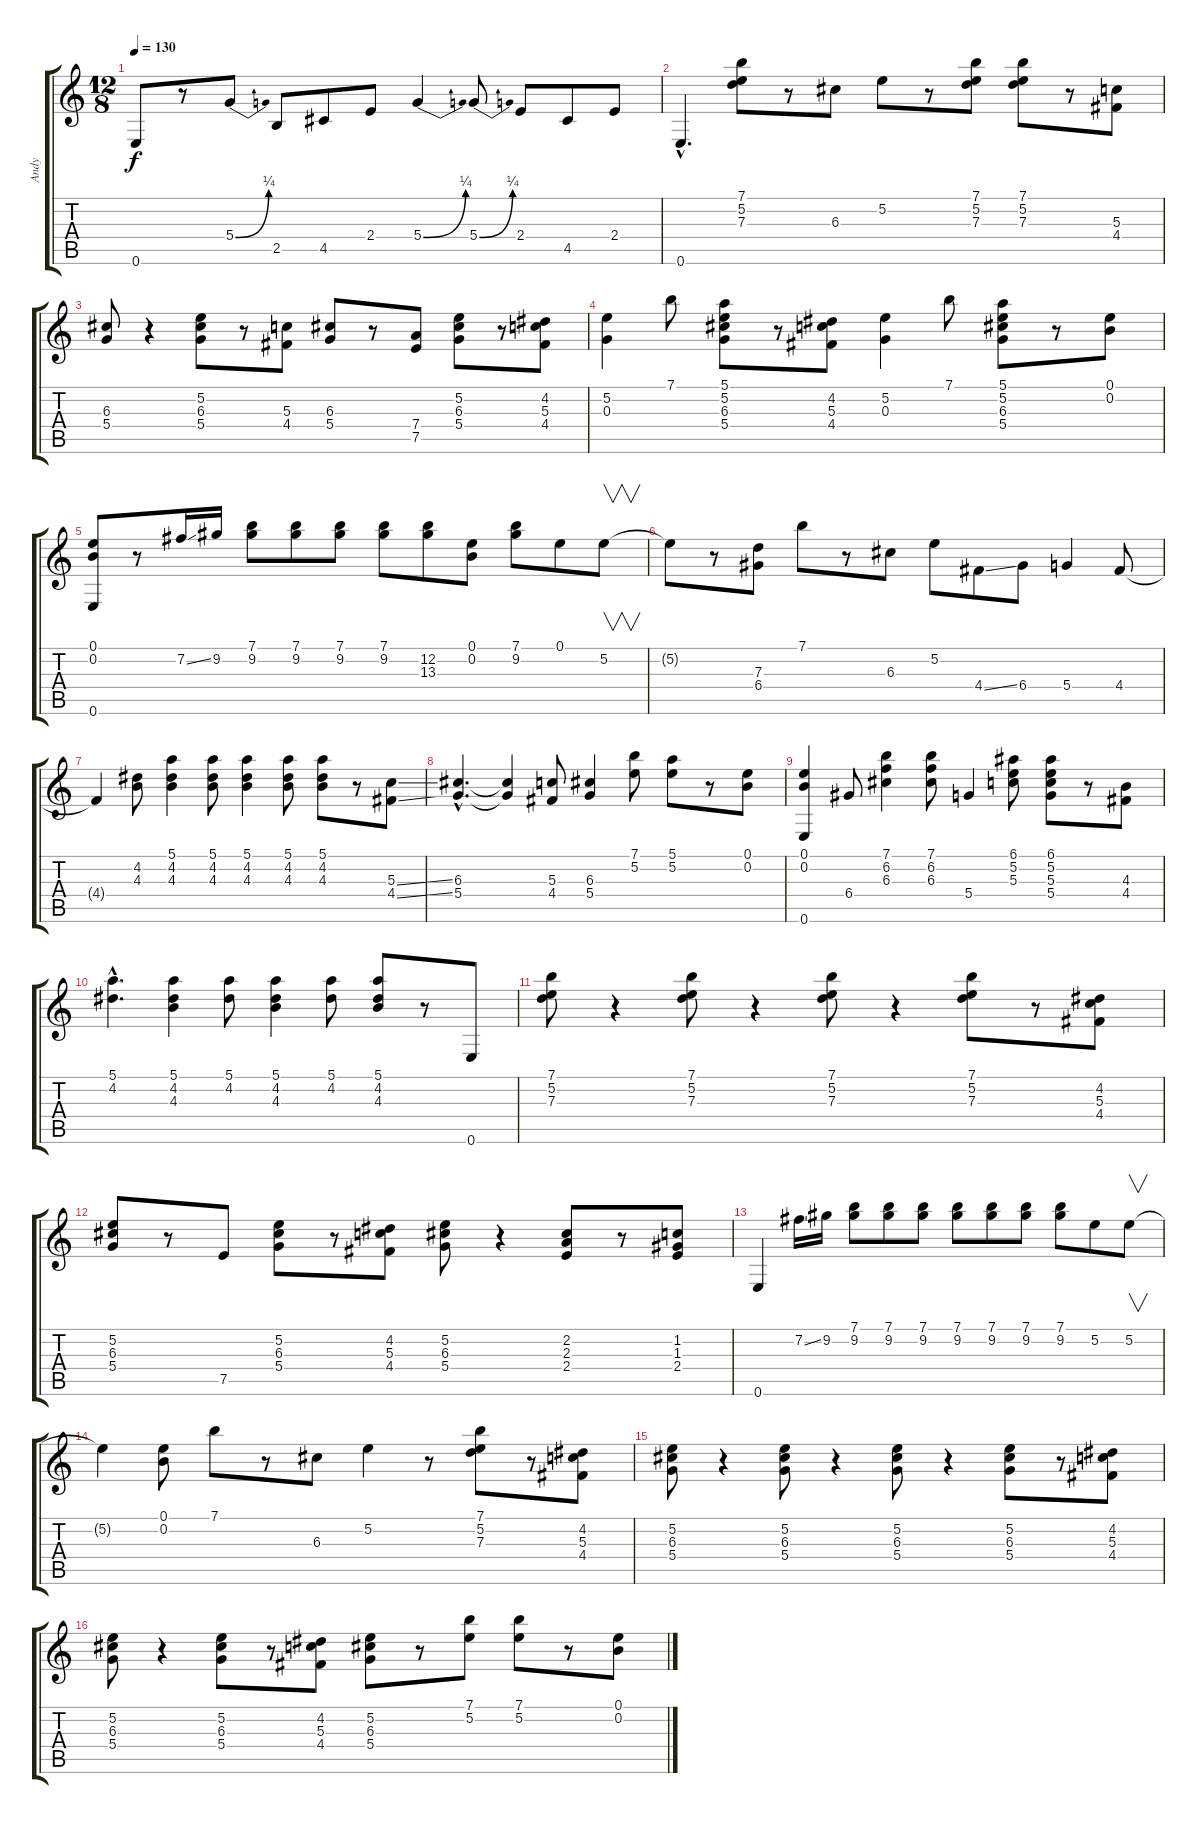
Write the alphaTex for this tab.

\track ("Andy" "Andy") {instrument acousticguitarsteel}
\staff {score tabs}
\tuning (E4 B3 G3 D3 A2 E2) {hide}
\ts (12 8)
\tempo 130
\clef g2
\ks c
0.6.8{dy f} r.8 5.4{be (bend 0 0 60 1)}.8 2.5.8 4.5.8 2.4.8 5.4{be (bend 0 0 60 1)}.4 5.4{be (bend 0 0 60 1)}.8 2.4.8 4.5.8 2.4.8 |
0.6{hac}.4{d} (7.1 5.2 7.3).8 r.8 6.3.8 5.2.8 r.8 (7.1 5.2 7.3).8 (7.1 5.2 7.3).8 r.8 (5.3 4.4).8 |
(6.3 5.4).8 r.4 (5.2 6.3 5.4).8 r.8 (5.3 4.4).8 (6.3 5.4).8 r.8 (7.4 7.5).8 (5.2 6.3 5.4).8 r.8 (4.2 5.3 4.4).8 |
(5.2 0.3).4 7.1.8 (5.1 5.2 6.3 5.4).8 r.8 (4.2 5.3 4.4).8 (5.2 0.3).4 7.1.8 (5.1 5.2 6.3 5.4).8 r.8 (0.1 0.2).8 |
(0.1 0.2 0.6).8 r.8 7.2{ss}.16 9.2.16 (7.1 9.2).8 (7.1 9.2).8 (7.1 9.2).8 (7.1 9.2).8 (12.2 13.3).8 (0.1 0.2).8 (7.1 9.2).8 0.1.8 5.2.8{v} |
5.2{t}.8 r.8 (7.3 6.4).8 7.1.8 r.8 6.3.8 5.2.8 4.4{ss}.8 6.4.8 5.4.4 4.4.8 |
4.4{t}.4 (4.2 4.3).8 (5.1 4.2 4.3).4 (5.1 4.2 4.3).8 (5.1 4.2 4.3).4 (5.1 4.2 4.3).8 (5.1 4.2 4.3).8 r.8 (5.3{ss} 4.4{ss}).8 |
(6.3{hac} 5.4{hac}).4{d} (6.3{t} 5.4{t}).4 (5.3 4.4).8 (6.3 5.4).4 (7.1 5.2).8 (5.1 5.2).8 r.8 (0.1 0.2).8 |
(0.1 0.2 0.6).4 6.4.8 (7.1 6.2 6.3).4 (7.1 6.2 6.3).8 5.4.4 (6.1 5.2 5.3).8 (6.1 5.2 5.3 5.4).8 r.8 (4.3 4.4).8 |
(5.1{hac} 4.2{hac}).4{d} (5.1 4.2 4.3).4 (5.1 4.2).8 (5.1 4.2 4.3).4 (5.1 4.2).8 (5.1 4.2 4.3).8 r.8 0.6.8 |
(7.1 5.2 7.3).8 r.4 (7.1 5.2 7.3).8 r.4 (7.1 5.2 7.3).8 r.4 (7.1 5.2 7.3).8 r.8 (4.2 5.3 4.4).8 |
(5.2 6.3 5.4).8 r.8 7.5.8 (5.2 6.3 5.4).8 r.8 (4.2 5.3 4.4).8 (5.2 6.3 5.4).8 r.4 (2.2 2.3 2.4).8 r.8 (1.2 1.3 2.4).8 |
0.6.4 7.2{ss}.16 9.2.16 (7.1 9.2).8 (7.1 9.2).8 (7.1 9.2).8 (7.1 9.2).8 (7.1 9.2).8 (7.1 9.2).8 (7.1 9.2).8 5.2.8 5.2.8{v} |
5.2{t}.4 (0.1 0.2).8 7.1.8 r.8 6.3.8 5.2.4 r.8 (7.1 5.2 7.3).8 r.8 (4.2 5.3 4.4).8 |
(5.2 6.3 5.4).8 r.4 (5.2 6.3 5.4).8 r.4 (5.2 6.3 5.4).8 r.4 (5.2 6.3 5.4).8 r.8 (4.2 5.3 4.4).8 |
(5.2 6.3 5.4).8 r.4 (5.2 6.3 5.4).8 r.8 (4.2 5.3 4.4).8 (5.2 6.3 5.4).8 r.8 (7.1 5.2).8 (7.1 5.2).8 r.8 (0.1 0.2).8
